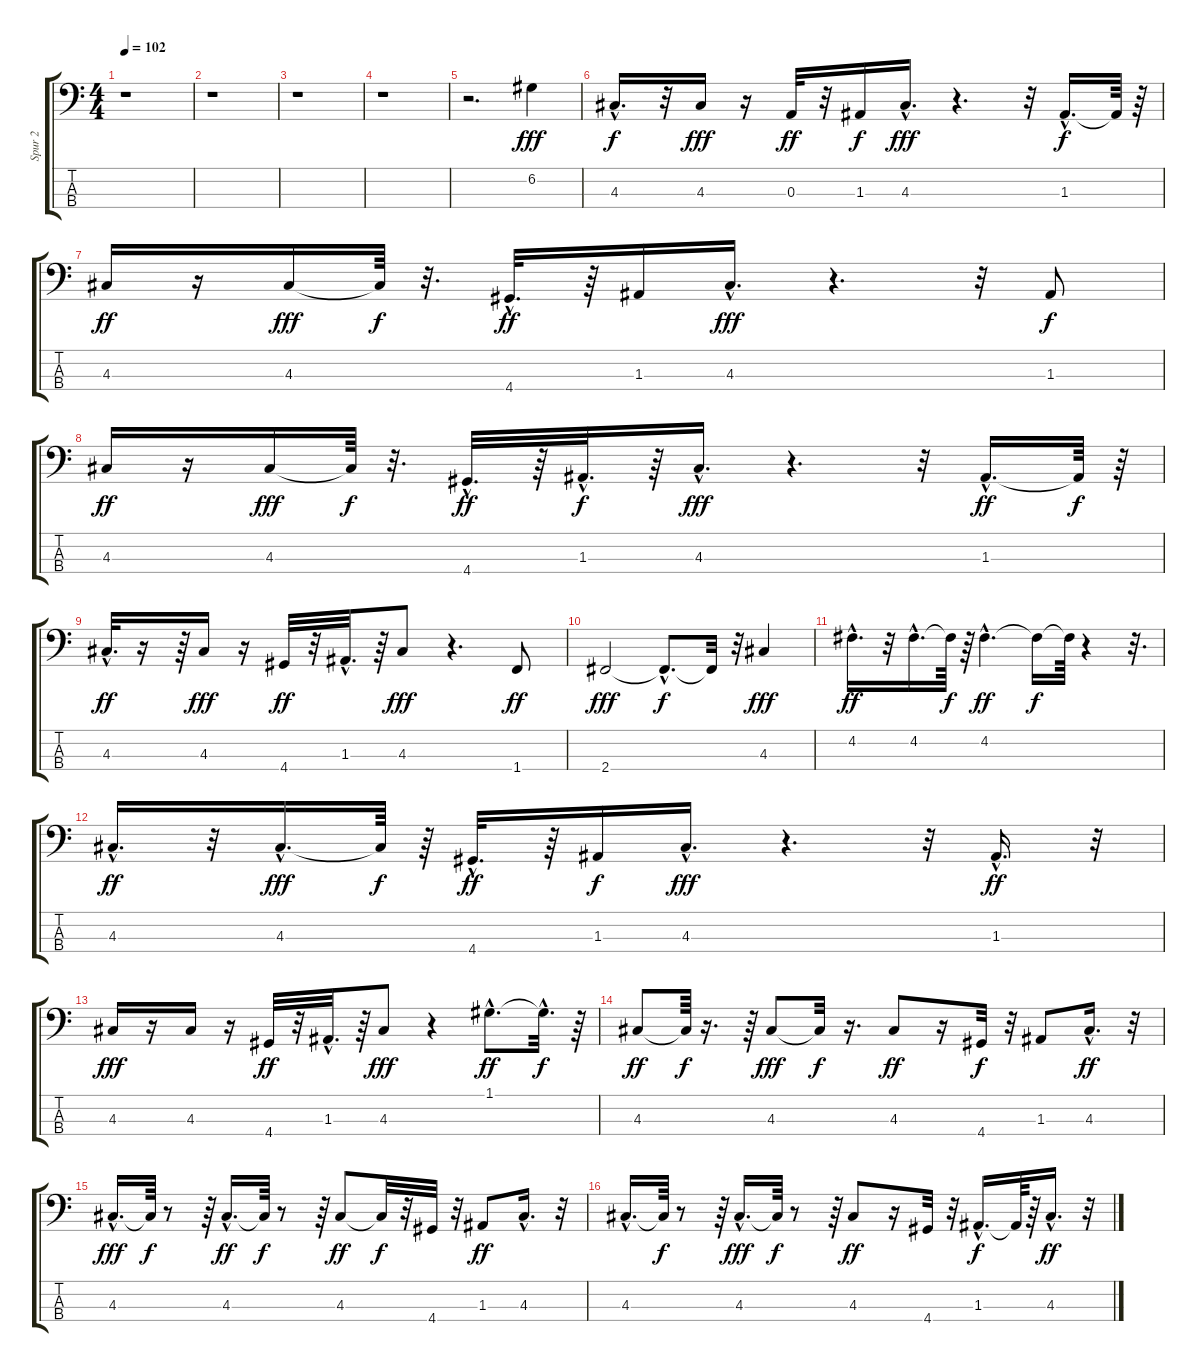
\track ("Spur 2" "Spur 2") {instrument synthbass2}
\staff {score tabs}
\tuning (G2 D2 A1 E1) {hide}
\ts (4 4)
\tempo 102
\clef f4
\ks c
r.1{dy fff} |
r.1 |
r.1 |
r.1 |
r.2{d} 6.2.4 |
4.3{hac}.16{d dy f} r.32 4.3.16{dy fff} r.16 0.3.32{dy ff} r.32 1.3.16{dy f} 4.3{hac}.16{d dy fff} r.4{d} r.32 1.3{hac}.16{d dy f} 1.3{t}.64 r.64 |
4.3.16{dy ff} r.16 4.3.16{dy fff} 4.3{t}.64{dy f} r.32{d} 4.4{hac}.32{d dy ff} r.64 1.3.16 4.3{hac}.16{d dy fff} r.4{d} r.32 1.3.8{dy f} |
4.3.16{dy ff} r.16 4.3.16{dy fff} 4.3{t}.64{dy f} r.32{d} 4.4{hac}.32{d dy ff} r.64 1.3{hac}.32{d dy f} r.64 4.3{hac}.16{d dy fff} r.4{d} r.32 1.3{hac}.16{d dy ff} 1.3{t}.64{dy f} r.64 |
4.3{hac}.32{d dy ff} r.16 r.64 4.3.16{dy fff} r.16 4.4.32{dy ff} r.32 1.3{hac}.32{d} r.64 4.3.8{dy fff} r.4{d} 1.4.8{dy ff} |
2.4.2{dy fff} 2.4{hac t}.8{d dy f} 2.4{t}.32 r.32 4.3.4{dy fff} |
4.2{hac}.16{d dy ff} r.32 4.2{hac}.16{d} 4.2{t}.64{dy f} r.64 4.2{hac}.4{d dy ff} 4.2{t}.16{dy f} 4.2{t}.64 r.4 r.32{d} |
4.3{hac}.16{d dy ff} r.32 4.3{hac}.16{d dy fff} 4.3{t}.64{dy f} r.64 4.4{hac}.32{d dy ff} r.64 1.3.16{dy f} 4.3{hac}.16{d dy fff} r.4{d} r.32 1.3{hac}.16{d dy ff} r.32 |
4.3.16{dy fff} r.16 4.3.16 r.16 4.4.32{dy ff} r.32 1.3{hac}.32{d} r.64 4.3.8{dy fff} r.4 1.1{hac}.8{d dy ff} 1.1{hac t}.32{d dy f} r.64 |
4.3.8{dy ff} 4.3{t}.64{dy f} r.16{d} r.64 4.3.8{dy fff} 4.3{t}.32{dy f} r.16{d} 4.3.8{dy ff} r.16 4.4.32{dy f} r.32 1.3.8 4.3{hac}.16{d dy ff} r.32 |
4.3{hac}.16{d dy fff} 4.3{t}.64{dy f} r.8 r.64 4.3{hac}.16{d dy ff} 4.3{t}.64{dy f} r.8 r.64 4.3.8{dy ff} 4.3{t}.32{dy f} r.32 4.4.32 r.32 1.3.8{dy ff} 4.3{hac}.16{d} r.32 |
4.3{hac}.16{d} 4.3{t}.64{dy f} r.8 r.64 4.3{hac}.16{d dy fff} 4.3{t}.64{dy f} r.8 r.64 4.3.8{dy ff} r.16 4.4.32 r.32 1.3{hac}.16{d dy f} 1.3{t}.64 r.64 4.3{hac}.16{d dy ff} r.32
